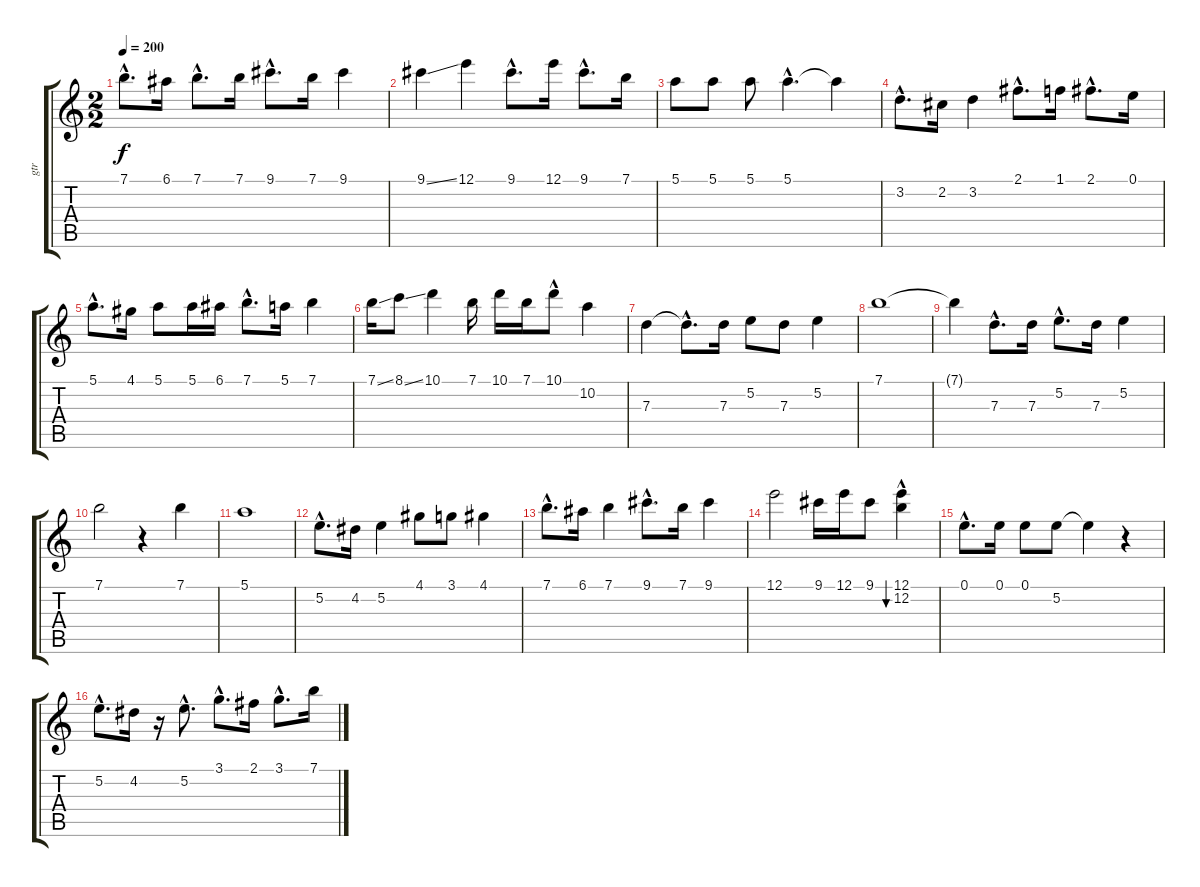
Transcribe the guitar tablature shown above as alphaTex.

\track ("gtr" "gtr") {instrument acousticguitarsteel}
\staff {score tabs}
\tuning (E4 B3 G3 D3 A2 E2) {hide}
\ts (2 2)
\tempo 200
\clef g2
\ks c
7.1{hac t}.8{d dy f} 6.1.16 7.1{hac}.8{d} 7.1.16 9.1{hac}.8{d} 7.1.16 9.1.4 |
9.1{ss}.4 12.1.4 9.1{hac}.8{d} 12.1.16 9.1{hac}.8{d} 7.1.16 |
5.1.8 5.1.8 5.1.8 5.1{hac}.4{d} 5.1{t}.4 |
3.2{hac}.8{d} 2.2.16 3.2.4 2.1{hac}.8{d} 1.1.16 2.1{hac}.8{d} 0.1.16 |
5.1{hac}.8{d} 4.1.16 5.1.8 5.1.16 6.1.16 7.1{hac}.8{d} 5.1.16 7.1.4 |
7.1{ss}.16 8.1{ss}.8 10.1.4 7.1.16 10.1.16 7.1.16 10.1{hac}.8 10.2.4 |
7.3.4 7.3{hac t}.8{d} 7.3.16 5.2.8 7.3.8 5.2.4 |
7.1.1 |
7.1{t}.4 7.3{hac}.8{d} 7.3.16 5.2{hac}.8{d} 7.3.16 5.2.4 |
7.1.2 r.4 7.1.4 |
5.1.1 |
5.2{hac}.8{d} 4.2.16 5.2.4 4.1.8 3.1.8 4.1.4 |
7.1{hac}.8{d} 6.1.16 7.1.4 9.1{hac}.8{d} 7.1.16 9.1.4 |
12.1.2 9.1.16 12.1.16 9.1.8 (12.1{hac} 12.2).4{bu 240} |
0.1{hac}.8{d} 0.1.16 0.1.8 5.2.8 5.2{t}.4 r.4 |
5.2{hac}.8{d} 4.2.16 r.16 5.2{hac}.8{d} 3.1{hac}.8{d} 2.1.16 3.1{hac}.8{d} 7.1.16
